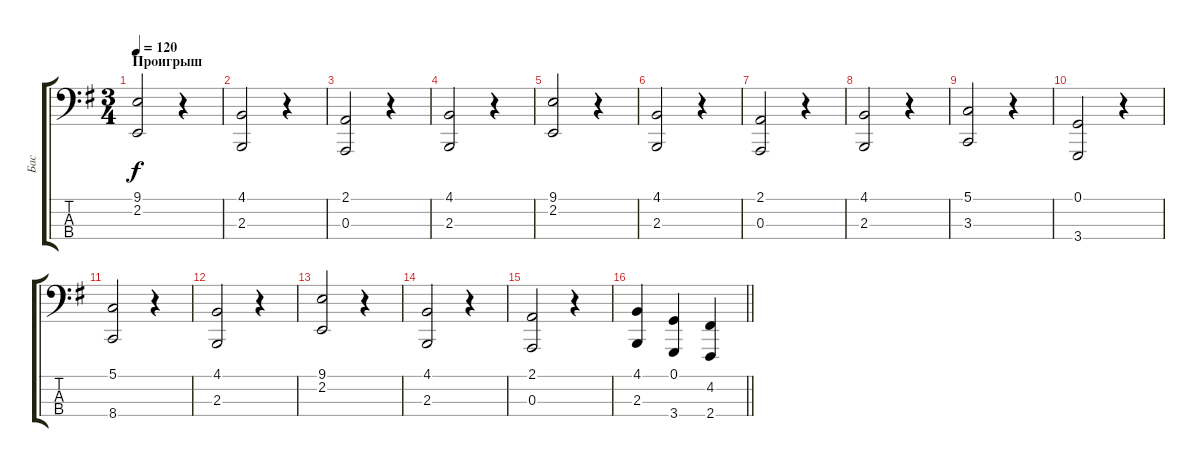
\track ("Бас" "Бас") {instrument tuba}
\staff {score tabs}
\tuning (G2 D2 A1 E1) {hide}
\ts (3 4)
\section ("" "Проигрыш")
\tempo 120
\clef f4
\ks g
(9.1 2.2).2{dy f} r.4 |
(4.1 2.3).2 r.4 |
(2.1 0.3).2 r.4 |
(4.1 2.3).2 r.4 |
(9.1 2.2).2 r.4 |
(4.1 2.3).2 r.4 |
(2.1 0.3).2 r.4 |
(4.1 2.3).2 r.4 |
(5.1 3.3).2 r.4 |
(0.1 3.4).2 r.4 |
(5.1 8.4).2 r.4 |
(4.1 2.3).2 r.4 |
(9.1 2.2).2 r.4 |
(4.1 2.3).2 r.4 |
(2.1 0.3).2 r.4 |
\barLineRight lightlight
(4.1 2.3).4 (0.1 3.4).4 (4.2 2.4).4
